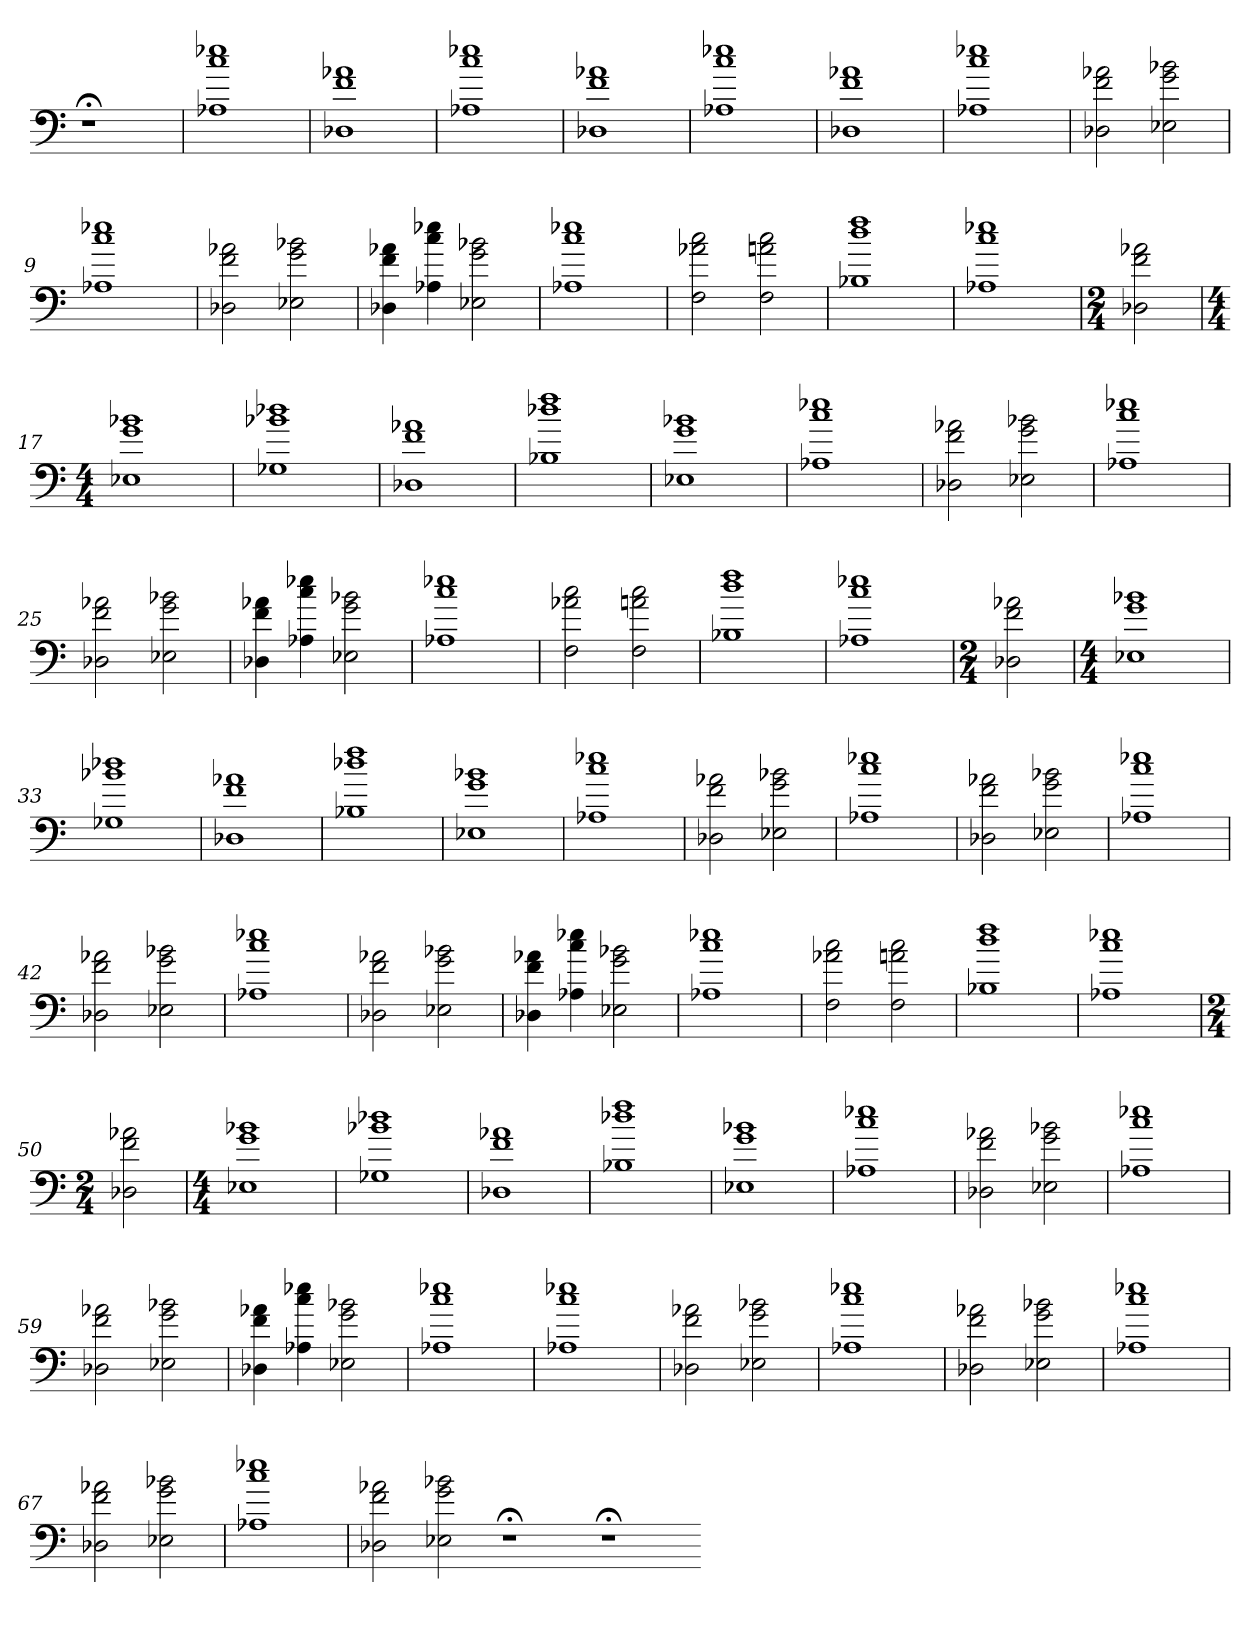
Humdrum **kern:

**kern
*part1
*staff1
=
1r;<
=1
1A-X 1cc 1ee-X
=2
1D-X 1f 1a-X
=3
1A-X 1cc 1ee-X
=4
1D-X 1f 1a-X
=5
1A-X 1cc 1ee-X
=6
1D-X 1f 1a-X
=7
1A-X 1cc 1ee-X
=8
2D-X 2f 2a-X
2E-X 2g 2b-X
=9
1A-X 1cc 1ee-X
=10
2D-X 2f 2a-X
2E-X 2g 2b-X
=11
4D-X 4f 4a-X
4A-X 4cc 4ee-X
2E-X 2g 2b-X
=12
1A-X 1cc 1ee-X
=13
2F 2a-X 2cc
2F 2an 2cc
=14
1B-X 1dd 1ff
=15
1A-X 1cc 1ee-X
=16
*M2/4
2D-X 2f 2a-X
=17
*M4/4
1E-X 1g 1b-X
=18
1G-X 1b-X 1dd-X
=19
1D-X 1f 1a-X
=20
1B-X 1dd-X 1ff
=21
1E-X 1g 1b-X
=22
1A-X 1cc 1ee-X
=23
2D-X 2f 2a-X
2E-X 2g 2b-X
=24
1A-X 1cc 1ee-X
=25
2D-X 2f 2a-X
2E-X 2g 2b-X
=26
4D-X 4f 4a-X
4A-X 4cc 4ee-X
2E-X 2g 2b-X
=27
1A-X 1cc 1ee-X
=28
2F 2a-X 2cc
2F 2an 2cc
=29
1B-X 1dd 1ff
=30
1A-X 1cc 1ee-X
=31
*M2/4
2D-X 2f 2a-X
=32
*M4/4
1E-X 1g 1b-X
=33
1G-X 1b-X 1dd-X
=34
1D-X 1f 1a-X
=35
1B-X 1dd-X 1ff
=36
1E-X 1g 1b-X
=37
1A-X 1cc 1ee-X
=38
2D-X 2f 2a-X
2E-X 2g 2b-X
=39
1A-X 1cc 1ee-X
=40
2D-X 2f 2a-X
2E-X 2g 2b-X
=41
1A-X 1cc 1ee-X
=42
2D-X 2f 2a-X
2E-X 2g 2b-X
=43
1A-X 1cc 1ee-X
=44
2D-X 2f 2a-X
2E-X 2g 2b-X
=45
4D-X 4f 4a-X
4A-X 4cc 4ee-X
2E-X 2g 2b-X
=46
1A-X 1cc 1ee-X
=47
2F 2a-X 2cc
2F 2an 2cc
=48
1B-X 1dd 1ff
=49
1A-X 1cc 1ee-X
=50
*M2/4
2D-X 2f 2a-X
=51
*M4/4
1E-X 1g 1b-X
=52
1G-X 1b-X 1dd-X
=53
1D-X 1f 1a-X
=54
1B-X 1dd-X 1ff
=55
1E-X 1g 1b-X
=56
1A-X 1cc 1ee-X
=57
2D-X 2f 2a-X
2E-X 2g 2b-X
=58
1A-X 1cc 1ee-X
=59
2D-X 2f 2a-X
2E-X 2g 2b-X
=60
4D-X 4f 4a-X
4A-X 4cc 4ee-X
2E-X 2g 2b-X
=61
1A-X 1cc 1ee-X
=62
1A-X 1cc 1ee-X
=63
2D-X 2f 2a-X
2E-X 2g 2b-X
=64
1A-X 1cc 1ee-X
=65
2D-X 2f 2a-X
2E-X 2g 2b-X
=66
1A-X 1cc 1ee-X
=67
2D-X 2f 2a-X
2E-X 2g 2b-X
=68
1A-X 1cc 1ee-X
=69
2D-X 2f 2a-X
2E-X 2g 2b-X
1r;<
1r;<
=-
*-
